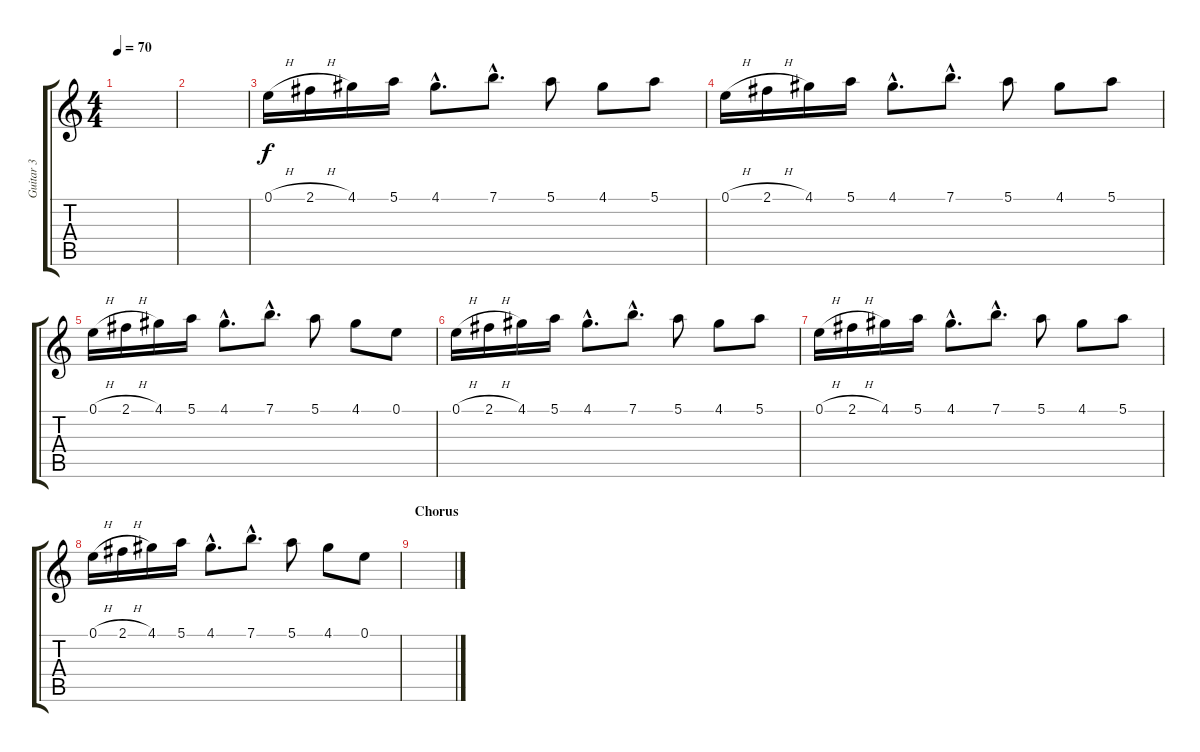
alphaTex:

\track ("Guitar 3" "Guitar 3") {instrument distortionguitar}
\staff {score tabs}
\tuning (E4 B3 G3 D3 A2 E2) {hide}
\ts (4 4)
\tempo 70
\clef g2
\ks c
|
|
0.1{h}.16 2.1{h}.16 4.1.16 5.1.16 4.1{hac}.8{d} 7.1{hac}.8{d} 5.1.8 4.1.8 5.1.8 |
0.1{h}.16 2.1{h}.16 4.1.16 5.1.16 4.1{hac}.8{d} 7.1{hac}.8{d} 5.1.8 4.1.8 5.1.8 |
0.1{h}.16 2.1{h}.16 4.1.16 5.1.16 4.1{hac}.8{d} 7.1{hac}.8{d} 5.1.8 4.1.8 0.1.8 |
0.1{h}.16 2.1{h}.16 4.1.16 5.1.16 4.1{hac}.8{d} 7.1{hac}.8{d} 5.1.8 4.1.8 5.1.8 |
0.1{h}.16 2.1{h}.16 4.1.16 5.1.16 4.1{hac}.8{d} 7.1{hac}.8{d} 5.1.8 4.1.8 5.1.8 |
0.1{h}.16 2.1{h}.16 4.1.16 5.1.16 4.1{hac}.8{d} 7.1{hac}.8{d} 5.1.8 4.1.8 0.1.8 |
\section ("" "Chorus")
